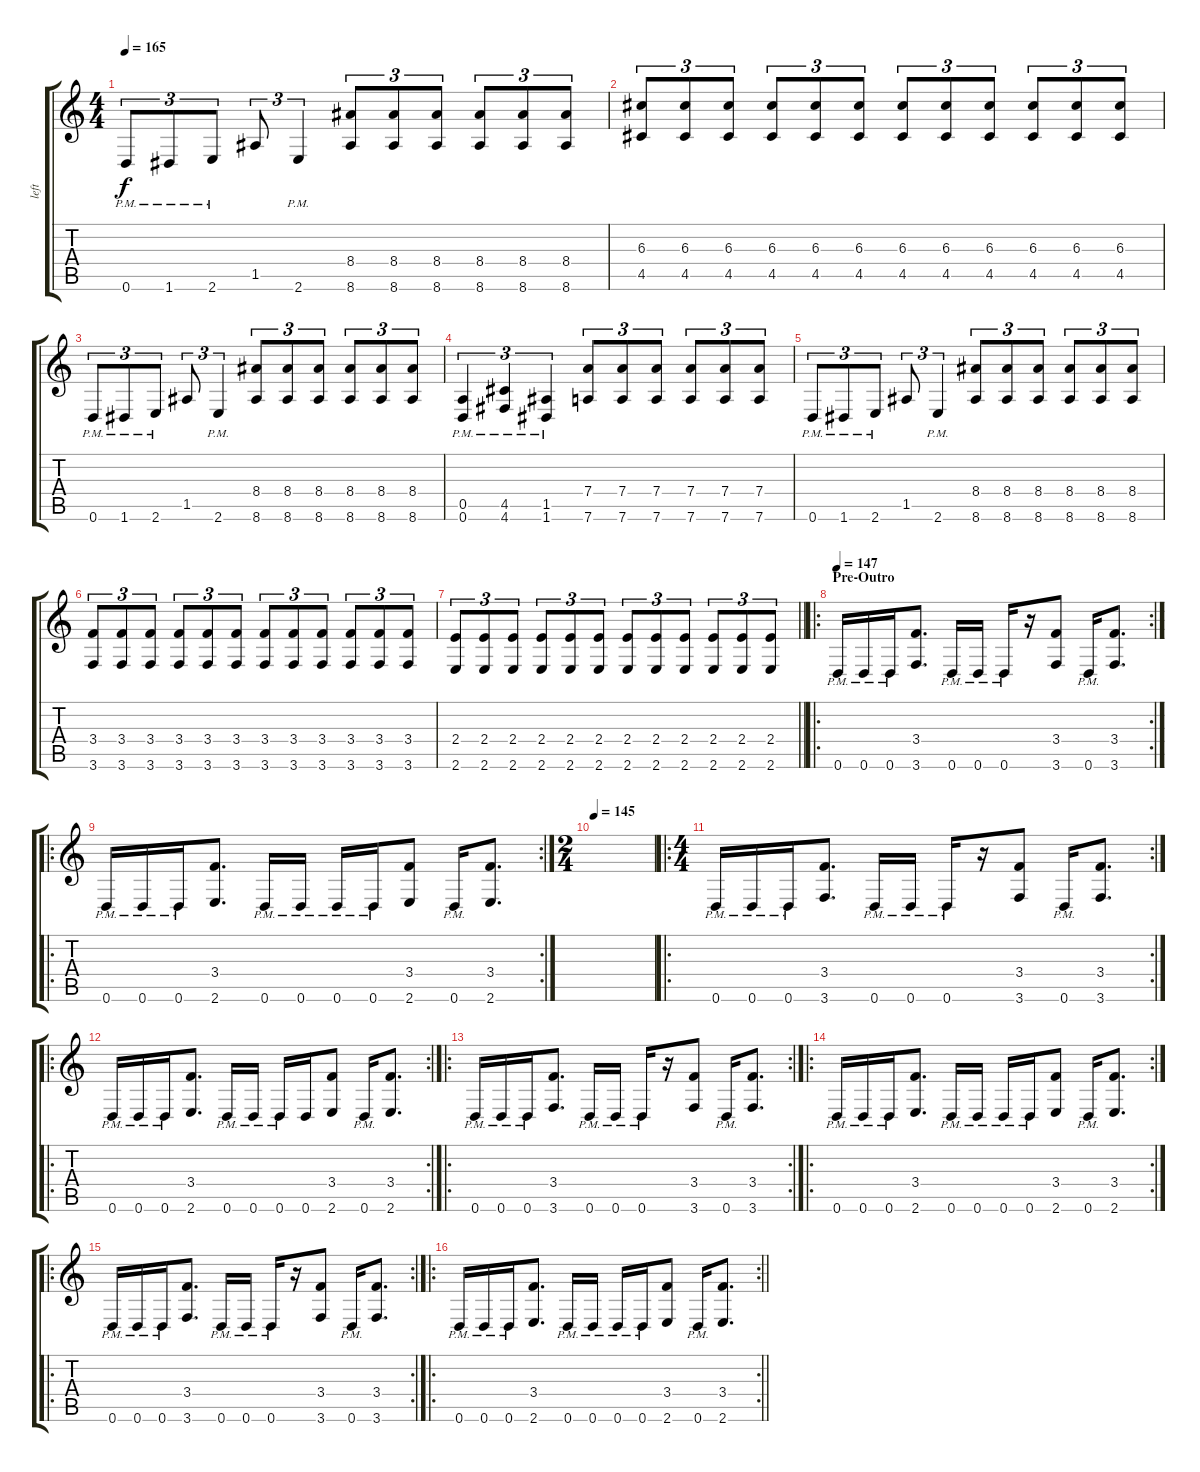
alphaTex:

\track ("left" "left") {instrument overdrivenguitar}
\staff {score tabs}
\tuning (E4 B3 G3 D3 A2 D2) {hide}
\ts (4 4)
\tempo 165
\clef g2
\ks c
0.6{pm}.8{tu (3 2) dy f} 1.6{pm}.8{tu (3 2)} 2.6{pm}.8{tu (3 2)} 1.5.8{tu (3 2)} 2.6{pm}.4{tu (3 2)} (8.4 8.6).8{tu (3 2)} (8.4 8.6).8{tu (3 2)} (8.4 8.6).8{tu (3 2)} (8.4 8.6).8{tu (3 2)} (8.4 8.6).8{tu (3 2)} (8.4 8.6).8{tu (3 2)} |
(6.3 4.5).8{tu (3 2)} (6.3 4.5).8{tu (3 2)} (6.3 4.5).8{tu (3 2)} (6.3 4.5).8{tu (3 2)} (6.3 4.5).8{tu (3 2)} (6.3 4.5).8{tu (3 2)} (6.3 4.5).8{tu (3 2)} (6.3 4.5).8{tu (3 2)} (6.3 4.5).8{tu (3 2)} (6.3 4.5).8{tu (3 2)} (6.3 4.5).8{tu (3 2)} (6.3 4.5).8{tu (3 2)} |
0.6{pm}.8{tu (3 2)} 1.6{pm}.8{tu (3 2)} 2.6{pm}.8{tu (3 2)} 1.5.8{tu (3 2)} 2.6{pm}.4{tu (3 2)} (8.4 8.6).8{tu (3 2)} (8.4 8.6).8{tu (3 2)} (8.4 8.6).8{tu (3 2)} (8.4 8.6).8{tu (3 2)} (8.4 8.6).8{tu (3 2)} (8.4 8.6).8{tu (3 2)} |
(0.5{pm} 0.6{pm}).4{tu (3 2)} (4.5{pm} 4.6{pm}).4{tu (3 2)} (1.5{pm} 1.6{pm}).4{tu (3 2)} (7.4 7.6).8{tu (3 2)} (7.4 7.6).8{tu (3 2)} (7.4 7.6).8{tu (3 2)} (7.4 7.6).8{tu (3 2)} (7.4 7.6).8{tu (3 2)} (7.4 7.6).8{tu (3 2)} |
0.6{pm}.8{tu (3 2)} 1.6{pm}.8{tu (3 2)} 2.6{pm}.8{tu (3 2)} 1.5.8{tu (3 2)} 2.6{pm}.4{tu (3 2)} (8.4 8.6).8{tu (3 2)} (8.4 8.6).8{tu (3 2)} (8.4 8.6).8{tu (3 2)} (8.4 8.6).8{tu (3 2)} (8.4 8.6).8{tu (3 2)} (8.4 8.6).8{tu (3 2)} |
(3.4 3.6).8{tu (3 2)} (3.4 3.6).8{tu (3 2)} (3.4 3.6).8{tu (3 2)} (3.4 3.6).8{tu (3 2)} (3.4 3.6).8{tu (3 2)} (3.4 3.6).8{tu (3 2)} (3.4 3.6).8{tu (3 2)} (3.4 3.6).8{tu (3 2)} (3.4 3.6).8{tu (3 2)} (3.4 3.6).8{tu (3 2)} (3.4 3.6).8{tu (3 2)} (3.4 3.6).8{tu (3 2)} |
\barLineRight lightlight
(2.4 2.6).8{tu (3 2)} (2.4 2.6).8{tu (3 2)} (2.4 2.6).8{tu (3 2)} (2.4 2.6).8{tu (3 2)} (2.4 2.6).8{tu (3 2)} (2.4 2.6).8{tu (3 2)} (2.4 2.6).8{tu (3 2)} (2.4 2.6).8{tu (3 2)} (2.4 2.6).8{tu (3 2)} (2.4 2.6).8{tu (3 2)} (2.4 2.6).8{tu (3 2)} (2.4 2.6).8{tu (3 2)} |
\ro
\rc 2
\section ("" "Pre-Outro")
\tempo 147
0.6{pm}.16 0.6{pm}.16 0.6{pm}.16 (3.4 3.6).8{d} 0.6{pm}.16 0.6{pm}.16 0.6{pm}.16 r.16 (3.4 3.6).8 0.6{pm}.16 (3.4 3.6).8{d} |
\ro
\rc 2
0.6{pm}.16 0.6{pm}.16 0.6{pm}.16 (3.4 2.6).8{d} 0.6{pm}.16 0.6{pm}.16 0.6{pm}.16 0.6{pm}.16 (3.4 2.6).8 0.6{pm}.16 (3.4 2.6).8{d} |
\ts (2 4)
\tempo 145
|
\ro
\rc 2
\ts (4 4)
0.6{pm}.16 0.6{pm}.16 0.6{pm}.16 (3.4 3.6).8{d} 0.6{pm}.16 0.6{pm}.16 0.6{pm}.16 r.16 (3.4 3.6).8 0.6{pm}.16 (3.4 3.6).8{d} |
\ro
\rc 2
0.6{pm}.16 0.6{pm}.16 0.6{pm}.16 (3.4 2.6).8{d} 0.6{pm}.16 0.6{pm}.16 0.6{pm}.16 0.6.16 (3.4 2.6).8 0.6{pm}.16 (3.4 2.6).8{d} |
\ro
\rc 2
0.6{pm}.16 0.6{pm}.16 0.6{pm}.16 (3.4 3.6).8{d} 0.6{pm}.16 0.6{pm}.16 0.6{pm}.16 r.16 (3.4 3.6).8 0.6{pm}.16 (3.4 3.6).8{d} |
\ro
\rc 2
0.6{pm}.16 0.6{pm}.16 0.6{pm}.16 (3.4 2.6).8{d} 0.6{pm}.16 0.6{pm}.16 0.6{pm}.16 0.6{pm}.16 (3.4 2.6).8 0.6{pm}.16 (3.4 2.6).8{d} |
\ro
\rc 2
0.6{pm}.16 0.6{pm}.16 0.6{pm}.16 (3.4 3.6).8{d} 0.6{pm}.16 0.6{pm}.16 0.6{pm}.16 r.16 (3.4 3.6).8 0.6{pm}.16 (3.4 3.6).8{d} |
\ro
\rc 2
\barLineRight lightlight
0.6{pm}.16 0.6{pm}.16 0.6{pm}.16 (3.4 2.6).8{d} 0.6{pm}.16 0.6{pm}.16 0.6{pm}.16 0.6{pm}.16 (3.4 2.6).8 0.6{pm}.16 (3.4 2.6).8{d}
